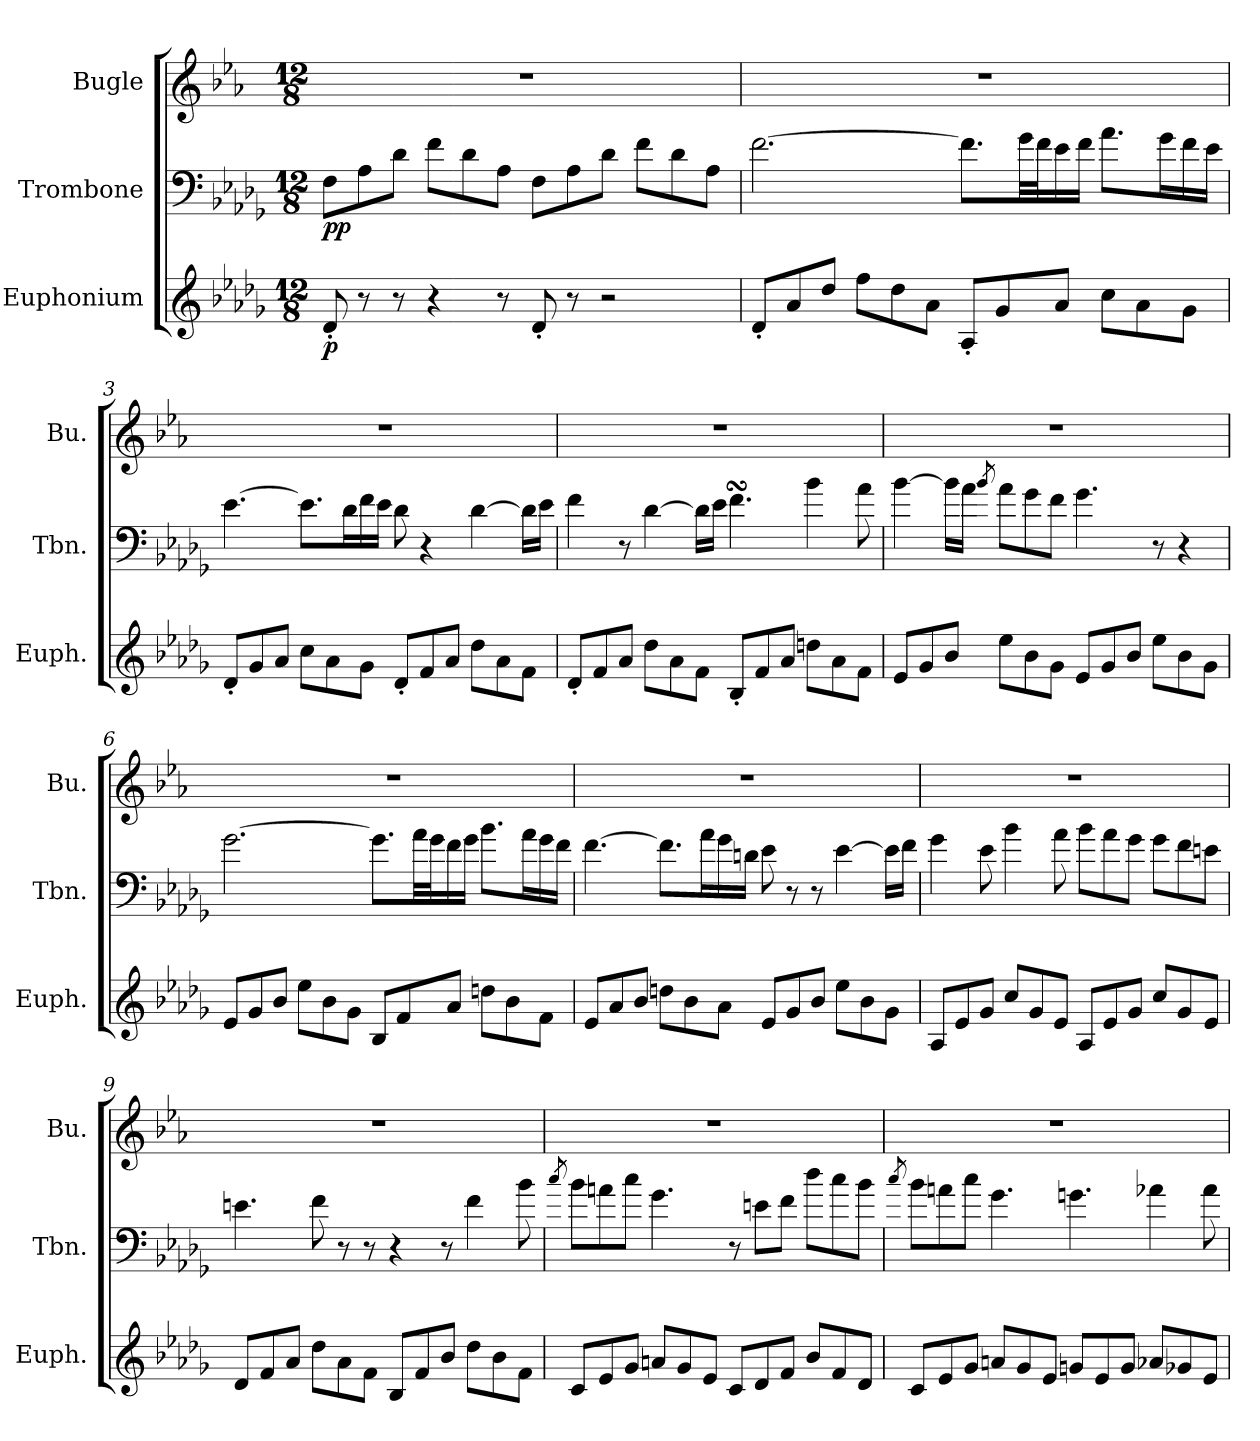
**kern	**dynam	**kern	**dynam	**kern
*part3	*part3	*part2	*part2	*part1
*staff3	*staff3	*staff2	*staff2	*staff1
*I"Euphonium	*	*I"Trombone	*	*I"Bugle
*I'Euph.	*	*I'Tbn.	*	*I'Bu.
*clefG2	*	*clefF4	*	*clefG2
*ITrd8c14	*	*	*	*ITrd1c2
*k[b-e-a-d-g-]	*	*k[b-e-a-d-g-]	*	*k[b-e-a-d-g-]
*M12/8	*	*M12/8	*	*M12/8
*MM48	*	*MM48	*	*MM48
=1	=1	=1	=1	=1
!	!LO:DY:b	!	!LO:DY:b	!
8D-'/	p	8F\L	pp	1.r
8r	.	8A-\	.	.
8r	.	8d-\J	.	.
4r	.	8f\L	.	.
.	.	8d-\	.	.
8r	.	8A-\J	.	.
8D-'/	.	8F\L	.	.
8r	.	8A-\	.	.
2r	.	8d-\J	.	.
.	.	8f\L	.	.
.	.	8d-\	.	.
.	.	8A-\J	.	.
=2	=2	=2	=2	=2
8D-'/L	.	[2.f\	.	1.r
8A-/	.	.	.	.
8d-/J	.	.	.	.
8f\L	.	.	.	.
8d-\	.	.	.	.
8A-\J	.	.	.	.
8AA-'/L	.	8.f\L]	.	.
8G-/	.	.	.	.
.	.	32g-\LL	.	.
.	.	32f\J	.	.
8A-/J	.	16e-\	.	.
.	.	16f\JJ	.	.
8c\L	.	8.a-\L	.	.
8A-\	.	.	.	.
.	.	16g-\L	.	.
8G-\J	.	16f\	.	.
.	.	16e-\JJ	.	.
!!LO:LB:g=z
=3	=3	=3	=3	=3
8D-'/L	.	[4.e-\	.	1.r
8G-/	.	.	.	.
8A-/J	.	.	.	.
8c\L	.	8.e-\L]	.	.
8A-\	.	.	.	.
.	.	16d-\L	.	.
8G-\J	.	16f\	.	.
.	.	16e-\JJ	.	.
8D-'/L	.	8d-\	.	.
8F/	.	4r	.	.
8A-/J	.	.	.	.
8d-\L	.	[4d-\	.	.
8A-\	.	.	.	.
8F\J	.	16d-\LL]	.	.
.	.	16e-\JJ	.	.
=4	=4	=4	=4	=4
8D-'/L	.	4f\	.	1.r
8F/	.	.	.	.
8A-/J	.	8r	.	.
8d-\L	.	[4d-\	.	.
8A-\	.	.	.	.
8F\J	.	16d-\LL]	.	.
.	.	16e-\JJ	.	.
8BB-'/L	.	4.fsSsS\	.	.
8F/	.	.	.	.
8A-/J	.	.	.	.
8dn\L	.	4b-\	.	.
8A-\	.	.	.	.
8F\J	.	8a-\	.	.
!!LO:LB:g=z
=5	=5	=5	=5	=5
8E-/L	.	[4b-\	.	1.r
8G-/	.	.	.	.
8B-/J	.	16b-\LL]	.	.
.	.	16a-\JJ	.	.
.	.	8qb-/	.	.
8e-\L	.	8a-\L	.	.
8B-\	.	8g-\	.	.
8G-\J	.	8f\J	.	.
8E-/L	.	4.g-\	.	.
8G-/	.	.	.	.
8B-/J	.	.	.	.
8e-\L	.	8r	.	.
8B-\	.	4r	.	.
8G-\J	.	.	.	.
=6	=6	=6	=6	=6
8E-/L	.	[2.g-\	.	1.r
8G-/	.	.	.	.
8B-/J	.	.	.	.
8e-\L	.	.	.	.
8B-\	.	.	.	.
8G-\J	.	.	.	.
8BB-/L	.	8.g-\L]	.	.
8F/	.	.	.	.
.	.	32a-\LL	.	.
.	.	32g-\J	.	.
8A-/J	.	16f\	.	.
.	.	16g-\JJ	.	.
8dn\L	.	8.b-\L	.	.
8B-\	.	.	.	.
.	.	16a-\L	.	.
8F\J	.	16g-\	.	.
.	.	16f\JJ	.	.
!!LO:LB:g=z
=7	=7	=7	=7	=7
8E-/L	.	[4.f\	.	1.r
8A-/	.	.	.	.
8B-/J	.	.	.	.
8dn\L	.	8.f\L]	.	.
8B-\	.	.	.	.
.	.	16a-\L	.	.
8A-\J	.	16g-\	.	.
.	.	16dn\JJ	.	.
8E-/L	.	8e-\	.	.
8G-/	.	8r	.	.
8B-/J	.	8r	.	.
8e-\L	.	[4e-\	.	.
8B-\	.	.	.	.
8G-\J	.	16e-\LL]	.	.
.	.	16f\JJ	.	.
=8	=8	=8	=8	=8
8AA-/L	.	4g-\	.	1.r
8E-/	.	.	.	.
8G-/J	.	8e-\	.	.
8c/L	.	4b-\	.	.
8G-/	.	.	.	.
8E-/J	.	8a-\	.	.
8AA-/L	.	8b-\L	.	.
8E-/	.	8a-\	.	.
8G-/J	.	8g-\J	.	.
8c/L	.	8g-\L	.	.
8G-/	.	8f\	.	.
8E-/J	.	8en\J	.	.
!!LO:PB:g=z
=9	=9	=9	=9	=9
8D-/L	.	4.en\	.	1.r
8F/	.	.	.	.
8A-/J	.	.	.	.
8d-\L	.	8f\	.	.
8A-\	.	8r	.	.
8F\J	.	8r	.	.
8BB-/L	.	4r	.	.
8F/	.	.	.	.
8B-/J	.	8r	.	.
8d-\L	.	4f\	.	.
8B-\	.	.	.	.
8F\J	.	8b-\	.	.
=10	=10	=10	=10	=10
.	.	8qcc/	.	.
8C/L	.	8b-\L	.	1.r
8E-/	.	8an\	.	.
8G-/J	.	8cc\J	.	.
8An/L	.	4.g-\	.	.
8G-/	.	.	.	.
8E-/J	.	.	.	.
8C/L	.	8r	.	.
8D-/	.	8en\L	.	.
8F/J	.	8f\J	.	.
8B-/L	.	8dd-\L	.	.
8F/	.	8cc\	.	.
8D-/J	.	8b-\J	.	.
!!LO:LB:g=z
=11	=11	=11	=11	=11
.	.	8qcc/	.	.
8C/L	.	8b-\L	.	1.r
8E-/	.	8an\	.	.
8G-/J	.	8cc\J	.	.
8An/L	.	4.g-\	.	.
8G-/	.	.	.	.
8E-/J	.	.	.	.
8Gn/L	.	4.gn\	.	.
8E-/	.	.	.	.
8G/J	.	.	.	.
8A-X/L	.	4a-X\	.	.
8G-X/	.	.	.	.
8E-/J	.	8a-\	.	.
=	=	=	=	=
*-	*-	*-	*-	*-
